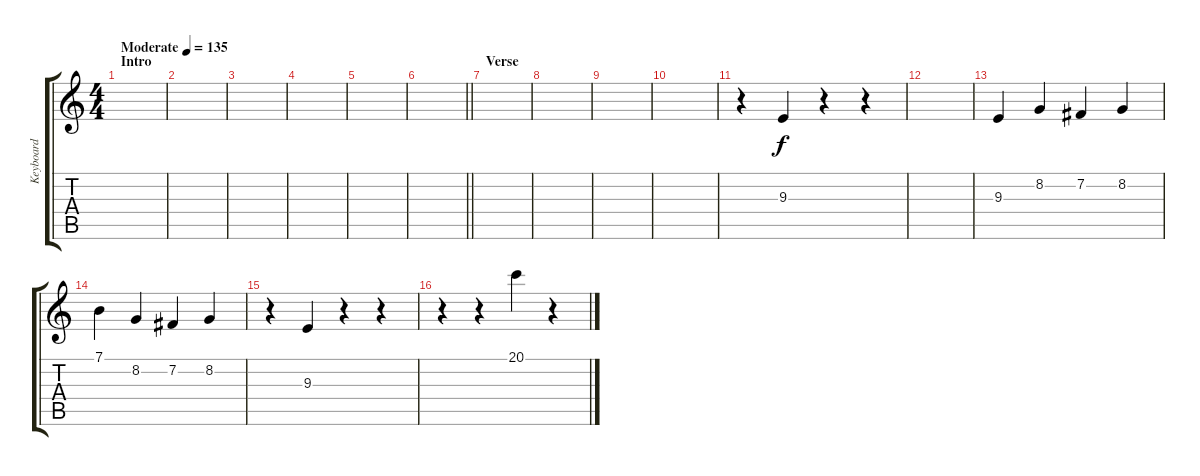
\track ("Keyboard" "Keyboard") {instrument orchestralharp}
\staff {score tabs}
\tuning (E4 B3 G3 D3 A2 E2) {hide}
\ts (4 4)
\section ("" "Intro")
\tempo (135 "Moderate")
\clef g2
\ks c
|
|
|
|
|
\barLineRight lightlight
|
\section ("" "Verse")
|
|
|
|
r.4 9.3.4 r.4 r.4 |
|
9.3.4 8.2.4 7.2.4 8.2.4 |
7.1.4 8.2.4 7.2.4 8.2.4 |
r.4 9.3.4 r.4 r.4 |
r.4 r.4 20.1.4 r.4
